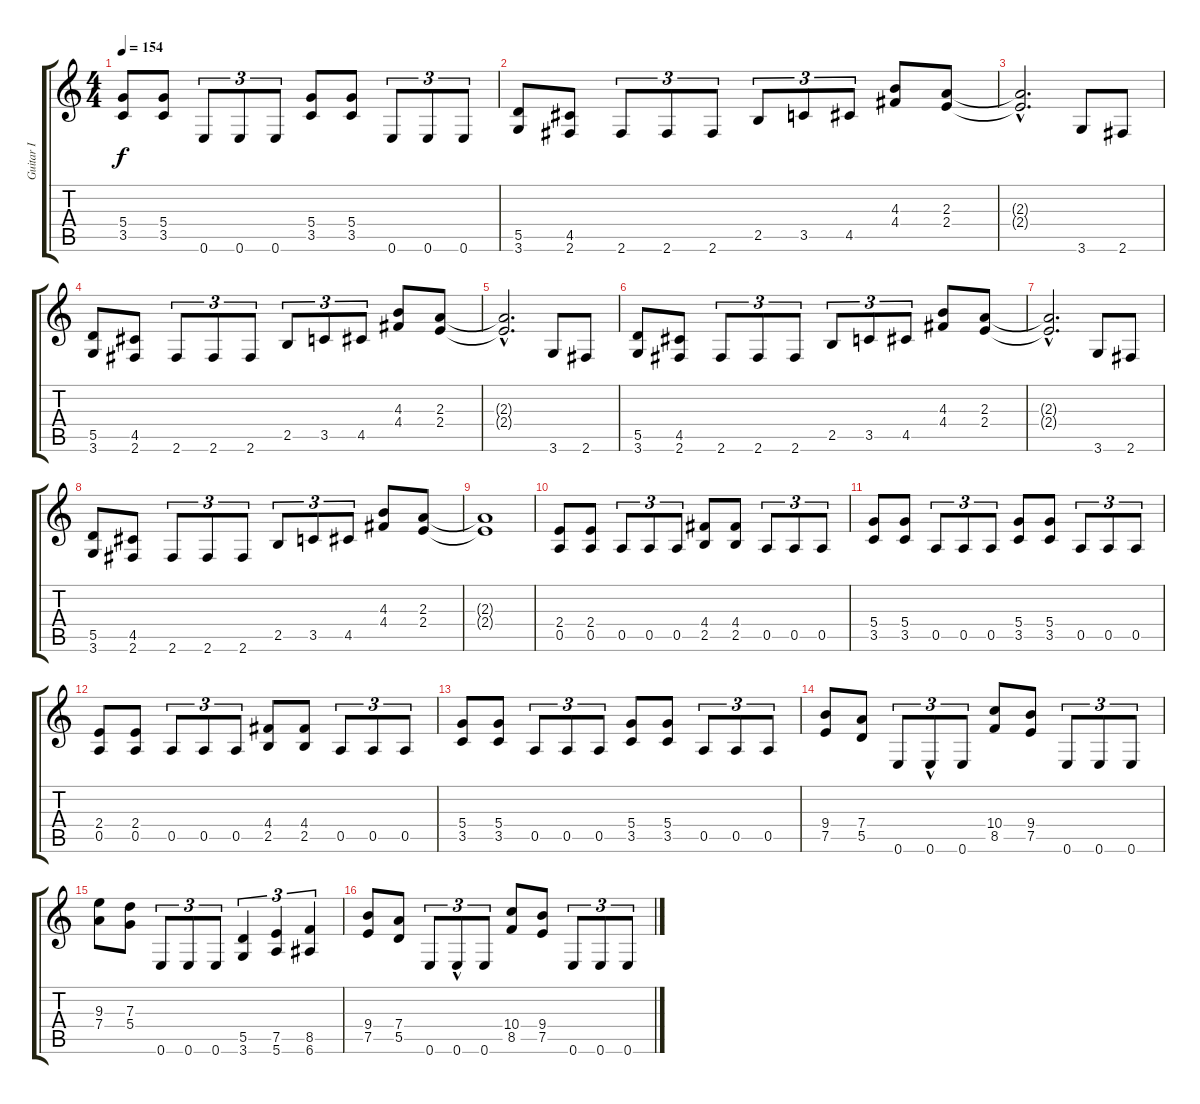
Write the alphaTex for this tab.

\track ("Guitar I" "Guitar I") {instrument distortionguitar}
\staff {score tabs}
\tuning (E4 B3 G3 D3 A2 E2) {hide}
\ts (4 4)
\tempo 154
\clef g2
\ks c
(5.4 3.5).8{dy f} (5.4 3.5).8 0.6.8{tu (3 2)} 0.6.8{tu (3 2)} 0.6.8{tu (3 2)} (5.4 3.5).8 (5.4 3.5).8 0.6.8{tu (3 2)} 0.6.8{tu (3 2)} 0.6.8{tu (3 2)} |
(5.5 3.6).8 (4.5 2.6).8 2.6.8{tu (3 2)} 2.6.8{tu (3 2)} 2.6.8{tu (3 2)} 2.5.8{tu (3 2)} 3.5.8{tu (3 2)} 4.5.8{tu (3 2)} (4.3 4.4).8 (2.3 2.4).8 |
(2.3{hac t} 2.4{hac t}).2{d} 3.6.8 2.6.8 |
(5.5 3.6).8 (4.5 2.6).8 2.6.8{tu (3 2)} 2.6.8{tu (3 2)} 2.6.8{tu (3 2)} 2.5.8{tu (3 2)} 3.5.8{tu (3 2)} 4.5.8{tu (3 2)} (4.3 4.4).8 (2.3 2.4).8 |
(2.3{hac t} 2.4{hac t}).2{d} 3.6.8 2.6.8 |
(5.5 3.6).8 (4.5 2.6).8 2.6.8{tu (3 2)} 2.6.8{tu (3 2)} 2.6.8{tu (3 2)} 2.5.8{tu (3 2)} 3.5.8{tu (3 2)} 4.5.8{tu (3 2)} (4.3 4.4).8 (2.3 2.4).8 |
(2.3{hac t} 2.4{hac t}).2{d} 3.6.8 2.6.8 |
(5.5 3.6).8 (4.5 2.6).8 2.6.8{tu (3 2)} 2.6.8{tu (3 2)} 2.6.8{tu (3 2)} 2.5.8{tu (3 2)} 3.5.8{tu (3 2)} 4.5.8{tu (3 2)} (4.3 4.4).8 (2.3 2.4).8 |
(2.3{t} 2.4{t}).1 |
(2.4 0.5).8 (2.4 0.5).8 0.5.8{tu (3 2)} 0.5.8{tu (3 2)} 0.5.8{tu (3 2)} (4.4 2.5).8 (4.4 2.5).8 0.5.8{tu (3 2)} 0.5.8{tu (3 2)} 0.5.8{tu (3 2)} |
(5.4 3.5).8 (5.4 3.5).8 0.5.8{tu (3 2)} 0.5.8{tu (3 2)} 0.5.8{tu (3 2)} (5.4 3.5).8 (5.4 3.5).8 0.5.8{tu (3 2)} 0.5.8{tu (3 2)} 0.5.8{tu (3 2)} |
(2.4 0.5).8 (2.4 0.5).8 0.5.8{tu (3 2)} 0.5.8{tu (3 2)} 0.5.8{tu (3 2)} (4.4 2.5).8 (4.4 2.5).8 0.5.8{tu (3 2)} 0.5.8{tu (3 2)} 0.5.8{tu (3 2)} |
(5.4 3.5).8 (5.4 3.5).8 0.5.8{tu (3 2)} 0.5.8{tu (3 2)} 0.5.8{tu (3 2)} (5.4 3.5).8 (5.4 3.5).8 0.5.8{tu (3 2)} 0.5.8{tu (3 2)} 0.5.8{tu (3 2)} |
(9.4 7.5).8 (7.4 5.5).8 0.6.8{tu (3 2)} 0.6{hac}.8{tu (3 2)} 0.6.8{tu (3 2)} (10.4 8.5).8 (9.4 7.5).8 0.6.8{tu (3 2)} 0.6.8{tu (3 2)} 0.6.8{tu (3 2)} |
(9.3 7.4).8 (7.3 5.4).8 0.6.8{tu (3 2)} 0.6.8{tu (3 2)} 0.6.8{tu (3 2)} (5.5 3.6).4{tu (3 2)} (7.5 5.6).4{tu (3 2)} (8.5 6.6).4{tu (3 2)} |
(9.4 7.5).8 (7.4 5.5).8 0.6.8{tu (3 2)} 0.6{hac}.8{tu (3 2)} 0.6.8{tu (3 2)} (10.4 8.5).8 (9.4 7.5).8 0.6.8{tu (3 2)} 0.6.8{tu (3 2)} 0.6.8{tu (3 2)}
